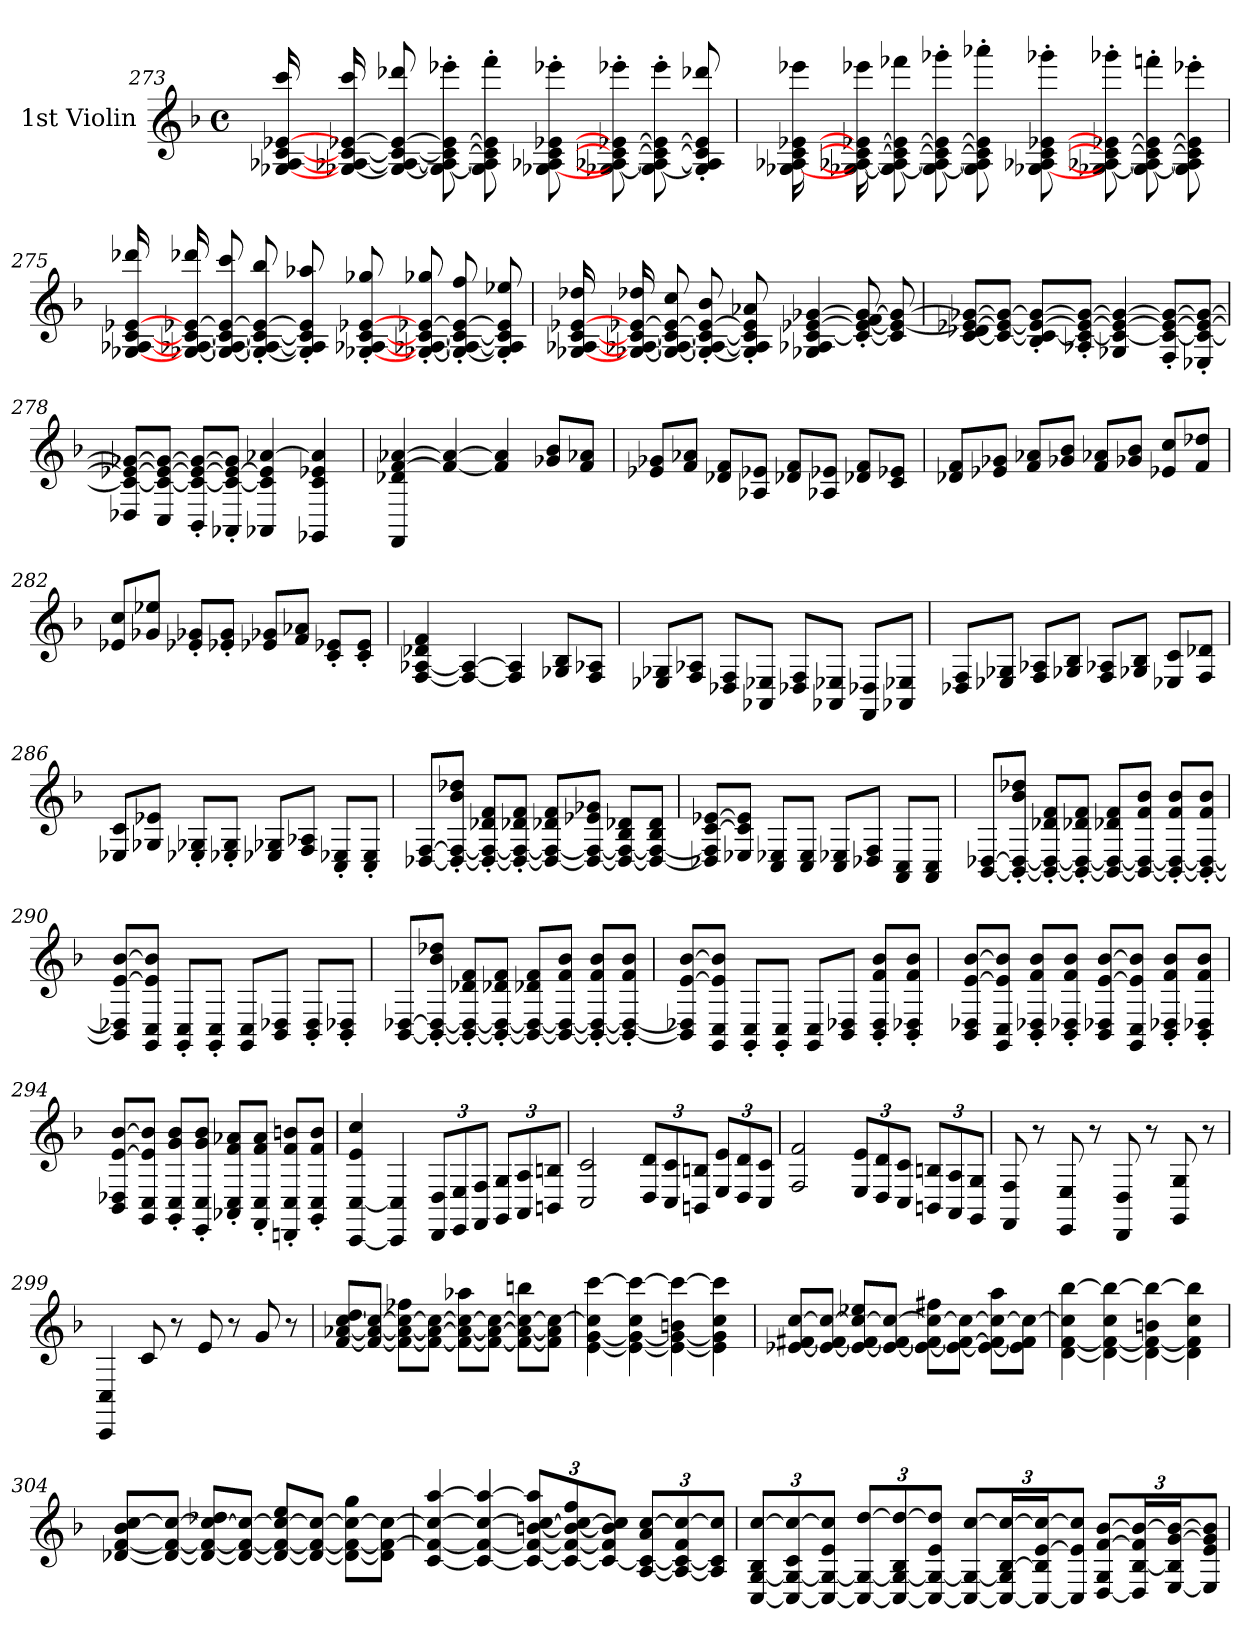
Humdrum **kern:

**kern
*part1
*staff1
*I"1st Violin
*I'Vln
*clefG2
*k[b-]
*M4/4
*met(c)
=273
[16G-X [16A-X [16c [16e-X 16ccc
[16G-X [16A-X [16c [16e-X 16ccc
8G-_ 8A-_ 8c_ 8e-_ 8ddd-X
8G-_' 8A-_' 8c_' 8e-_' 8eee-X'
8G-]' 8A-]' 8c]' 8e-]' 8fff'
[8G-X' [8A-X' [8c' [8e-X' 8eee-X'
[8G-X' [8A-X' [8c' [8e-X' 8eee-X'
8G-_' 8A-_' 8c_' 8e-_' 8eee-'
8G-]' 8A-]' 8c]' 8e-]' 8ddd-X'
=274
[16G-X [16A-X [16c [16e-X 16eee-X
[16G-X [16A-X [16c [16e-X 16eee-X
8G-_ 8A-_ 8c_ 8e-_ 8fff-X
8G-_' 8A-_' 8c_' 8e-_' 8ggg-X'
8G-]' 8A-]' 8c]' 8e-]' 8aaa-X'
[8G-X' [8A-X' [8c' [8e-X' 8ggg-X'
[8G-X' [8A-X' [8c' [8e-X' 8ggg-X'
8G-_' 8A-_' 8c_' 8e-_' 8fffn'
8G-]' 8A-]' 8c]' 8e-]' 8eee-X'
=275
[16G-X [16A-X [16c [16e-X 16ddd-X
[16G-X [16A-X [16c [16e-X 16ddd-X
8G-_ 8A-_ 8c_ 8e-_ 8ccc
8G-_' 8A-_' 8c_' 8e-_' 8bb-'
8G-]' 8A-]' 8c]' 8e-]' 8aa-X'
[8G-X' [8A-X' [8c' [8e-X' 8gg-X'
[8G-X' [8A-X' [8c' [8e-X' 8gg-X'
8G-_' 8A-_' 8c_' 8e-_' 8ff'
8G-]' 8A-]' 8c]' 8e-]' 8ee-X'
=276
[16G-X [16A-X [16c [16e-X 16dd-X
[16G-X [16A-X [16c [16e-X 16dd-X
8G-_ 8A-_ 8c_ 8e-_ 8cc
8G-_' 8A-_' 8c_' 8e-_' 8b-'
8G-]' 8A-]' 8c]' 8e-]' 8a-X'
4G-X 4A-X [4c [4e-X [4g-X
8c_' 8e-_' 8f' 8g-_'
8c] 8e-_ 8g-_
=277
[8c 8d-X 8e-X_ 8g-X_L
8c_ 8e-_ 8g-_J
8B-' 8c_' 8e-_' 8g-_'L
8A-X' 8c_' 8e-_' 8g-_'J
4G-X 4c_ 4e-_ 4g-_
8F' 8c_' 8e-_' 8g-_'L
8E-X' 8c_' 8e-_' 8g-_'J
=278
8D-X 8c_ 8e-X_ 8g-X_L
8C 8c_ 8e-_ 8g-_J
8BB-' 8c_' 8e-_' 8g-_'L
8AA-X' 8c_' 8e-_' 8g-]'J
4AA-X 4c] 4e-] [4a-X
4GG-X 4c 4e-X 4a-]
=279
4FF 4d-X [4f [4a-X
4f_ 4a-_
4f] 4a-]
8g-X 8b-L
8f 8a-XJ
=280
8e-X 8g-XL
8f 8a-XJ
8d-X 8fL
8A-X 8e-XJ
8d-X 8fL
8A-X 8e-XJ
8d-X 8fL
8c 8e-XJ
=281
8d-X 8fL
8e-X 8g-XJ
8f 8a-XL
8g-X 8b-J
8f 8a-XL
8g-X 8b-J
8e-X 8ccL
8f 8dd-XJ
=282
8e-X 8ccL
8g-X 8ee-XJ
8e-X' 8g-X'L
8e-X' 8g-'J
8e-X 8g-XL
8f 8a-XJ
8c' 8e-X'L
8c' 8e-'J
=283
[4F [4A-X 4d-X 4f
4F_ 4A-_
4F] 4A-]
8G-X 8B-L
8F 8A-XJ
=284
8E-X 8G-XL
8F 8A-XJ
8D-X 8FL
8AA-X 8E-XJ
8D-X 8FL
8AA-X 8E-XJ
8FF 8D-XL
8AA-X 8E-XJ
=285
8D-X 8FL
8E-X 8G-XJ
8F 8A-XL
8G-X 8B-J
8F 8A-XL
8G-X 8B-J
8E-X 8cL
8F 8d-XJ
=286
8E-X 8cL
8G-X 8e-XJ
8E-X' 8G-X'L
8E-X' 8G-'J
8E-X 8G-XL
8F 8A-XJ
8C' 8E-X'L
8C' 8E-'J
=287
[8D-X [8FL
8D-_' 8F_' 8b-' 8dd-X'J
8D-_' 8F_' 8d-X' 8f'L
8D-_' 8F_' 8d-X' 8f'J
8D-_ 8F_ 8d-X 8fL
8D-_ 8F_ 8e-X 8g-XJ
8D-_ 8F_ 8B- 8d-XL
8D-_ 8F_ 8B- 8d-J
=288
8D-X] 8F] [8c [8e-XL
8E-X 8c] 8e-]J
8C 8E-XL
8C 8E-J
8C 8E-XL
8D-X 8FJ
8AA 8CL
8AA 8CJ
=289
[8BB- [8D-XL
8BB-_' 8D-_' 8b-' 8dd-X'J
8BB-_' 8D-_' 8d-X' 8f'L
8BB-_' 8D-_' 8d-X' 8f'J
8BB-_ 8D-_ 8d-X 8fL
8BB-_ 8D-_ 8f 8b-J
8BB-_' 8D-_' 8f' 8b-'L
8BB-_' 8D-_' 8f' 8b-'J
=290
8BB-] 8D-X] [8e [8b-L
8GG 8C 8e] 8b-]J
8GG' 8C'L
8GG' 8C'J
8GG 8CL
8BB- 8D-XJ
8BB-' 8D-'L
8BB-' 8D-X'J
=291
[8BB- [8D-XL
8BB-_' 8D-_' 8b-' 8dd-X'J
8BB-_' 8D-_' 8d-X' 8f'L
8BB-_' 8D-_' 8d-X' 8f'J
8BB-_ 8D-_ 8d-X 8fL
8BB-_ 8D-_ 8f 8b-J
8BB-_' 8D-_' 8f' 8b-'L
8BB-_' 8D-_' 8f' 8b-'J
=292
8BB-] 8D-X] [8e [8b-L
8GG 8C 8e] 8b-]J
8GG' 8C'L
8GG' 8C'J
8GG 8CL
8BB- 8D-XJ
8BB-' 8D-' 8f' 8b-'L
8BB-' 8D-X' 8f' 8b-'J
=293
8BB- 8D-X [8e [8b-L
8GG 8C 8e] 8b-]J
8BB-' 8D-X' 8f' 8b-'L
8BB-' 8D-X' 8f' 8b-'J
8BB- 8D-X [8e [8b-L
8GG 8C 8e] 8b-]J
8BB-' 8D-X' 8f' 8b-'L
8BB-' 8D-X' 8f' 8b-'J
=294
8BB- 8D-X [8e [8b-L
8GG 8C 8e] 8b-]J
8GG' 8C' 8g' 8b-'L
8EE' 8C' 8g' 8b-'J
8AA-X' 8C' 8f' 8a-X'L
8FF' 8C' 8f' 8a-'J
8DDn' 8C' 8f' 8bn'L
8GG' 8C' 8f' 8b'J
=295
[4CC [4C 4e 4cc
4CC] 4C]
12DD 12DL
12EE 12E
12FF 12FJ
12GG 12GL
12AA 12A
12BBn 12BnJ
=296
2C 2c
12D 12dL
12C 12c
12BBn 12BnJ
12E 12eL
12D 12d
12C 12cJ
=297
2F 2f
12E 12eL
12D 12d
12C 12cJ
12BBn 12BnL
12AA 12A
12GG 12GJ
=298
8FF 8F
8r
8EE 8E
8r
8DD 8D
8r
8GG 8G
8r
=299
4CC 4C
8c
8r
8e
8r
8g
8r
=300
[8f [8a-X [8cc 8ddL
8f_ 8a-_ 8cc_J
8f_ 8a-_ 8cc_ 8ff-XL
8f_ 8a-_ 8cc_J
8f_ 8a-_ 8cc_ 8aa-XL
8f_ 8a-_ 8cc_J
8f_ 8a-_ 8cc_ 8bbnL
8f] 8a-] 8cc_J
=301
[4e [4g 4cc] [4ccc
4e_ 4g_ 4cc 4ccc_
4e_ 4g_ 4bn 4ccc_
4e] 4g] 4cc 4ccc]
=302
[8e-X [8f#X [8ccL
8e-_ 8f#_ 8cc_J
8e-_ 8f#_ 8cc_ 8ee-XL
8e-_ 8f#_ 8cc_J
8e-_ 8f#_ 8cc_ 8ff#XL
8e-_ 8f#_ 8cc_J
8e-_ 8f#_ 8cc_ 8aaL
8e-] 8f#] 8cc_J
=303
[4d [4f 4cc] [4bb-
4d_ 4f_ 4cc 4bb-_
4d_ 4f_ 4bn 4bb-_
4d] 4f] 4cc 4bb-]
=304
[8d-X [8f 8b- [8ccL
8d-_ 8f_ 8cc_J
8d-_ 8f_ 8cc_ 8dd-XL
8d-_ 8f_ 8cc_J
8d-_ 8f_ 8cc_ 8eeL
8d-_ 8f_ 8cc_J
8d-_ 8f_ 8cc_ 8ggL
8d-] 8f_ 8cc_J
=305
[4c 4f_ 4cc_ [4aa
4c_ 4f_ 4cc_ 4aa_
12c_ 12f_ [12bn 12cc_ 12aa]L
12c_ 12f_ 12b_ 12cc_ 12ff
12c_ 12f] 12b] 12cc]J
[12A 12c_ 12a [12ccL
12A_ 12c_ 12f 12cc_
12A] 12c] 12cc]J
=306
[12C [12G 12B- [12ccL
12C_ 12G_ 12c 12cc_
12C_ 12G_ 12e 12cc]J
12C_ 12G_ [12ddL
12C_ 12G_ 12B- 12dd_
12C_ 12G_ 12e 12dd]J
12C_ 12G_ [12ccL
24C_ 24G] [24B- 24cc_L
24C_ 24B-] [24e 24cc_J
12C] 12e] 12cc]J
[12D 12G [12f [12b-L
24D] [24B- 24f] 24b-_L
[24E 24B-] [24g 24b-_J
12E] 12e 12g] 12b-]J
=
*-
